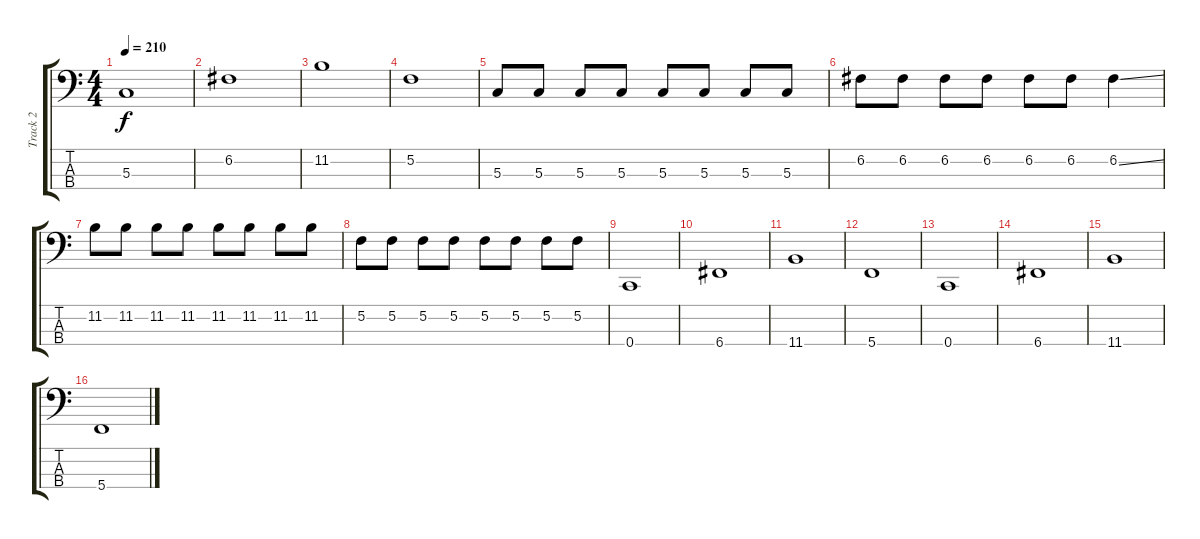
\track ("Track 2" "Track 2") {instrument electricbassfinger}
\staff {score tabs}
\tuning (F2 C2 G1 C1) {hide}
\ts (4 4)
\tempo 210
\clef f4
\ks c
5.3.1{dy f} |
6.2.1 |
11.2.1 |
5.2.1 |
5.3.8 5.3.8 5.3.8 5.3.8 5.3.8 5.3.8 5.3.8 5.3.8 |
6.2.8 6.2.8 6.2.8 6.2.8 6.2.8 6.2.8 6.2{ss}.4 |
11.2.8 11.2.8 11.2.8 11.2.8 11.2.8 11.2.8 11.2.8 11.2.8 |
5.2.8 5.2.8 5.2.8 5.2.8 5.2.8 5.2.8 5.2.8 5.2.8 |
0.4.1 |
6.4.1 |
11.4.1 |
5.4.1 |
0.4.1 |
6.4.1 |
11.4.1 |
5.4.1
